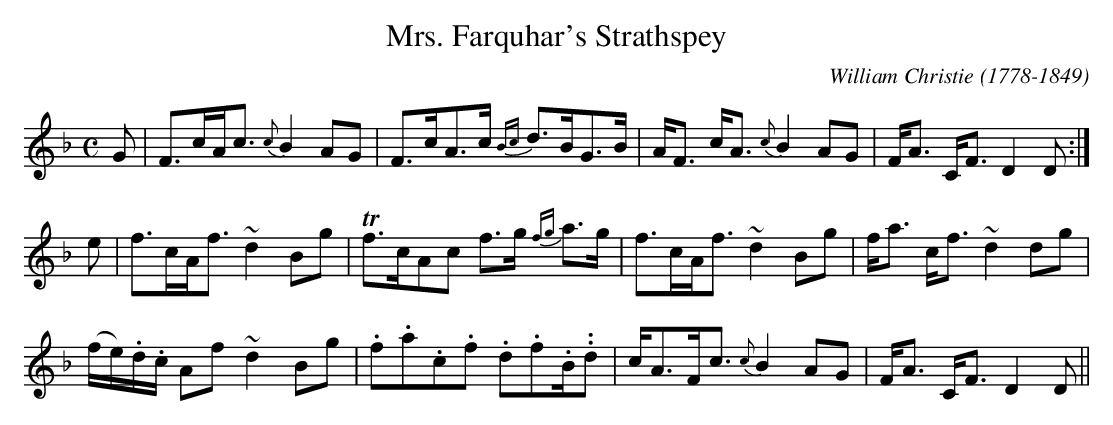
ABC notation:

X:1
T:Mrs. Farquhar's Strathspey
C:William Christie (1778-1849)
M:C
L:1/16
K:F
G2|F3cAc3 {c}B4 A2G2|F3cA3c {Bc}d3BG3B|AF3 cA3 {c}B4 A2G2|FA3 CF3 D4 D2:|
e2|f3cAf3 ~d4 B2g2|Tf3cA2c2 f3g {fg}a3g|f3cAf3 ~d4 B2g2|fa3 cf3 ~d4 d2g2|
(fe).d.c  A2f2 ~d4 B2g2|.f2.a2.c2.f2 .d2.f2.B.2.d2|cA3Fc3 {c}B4 A2G2|FA3 CF3 D4 D2||
